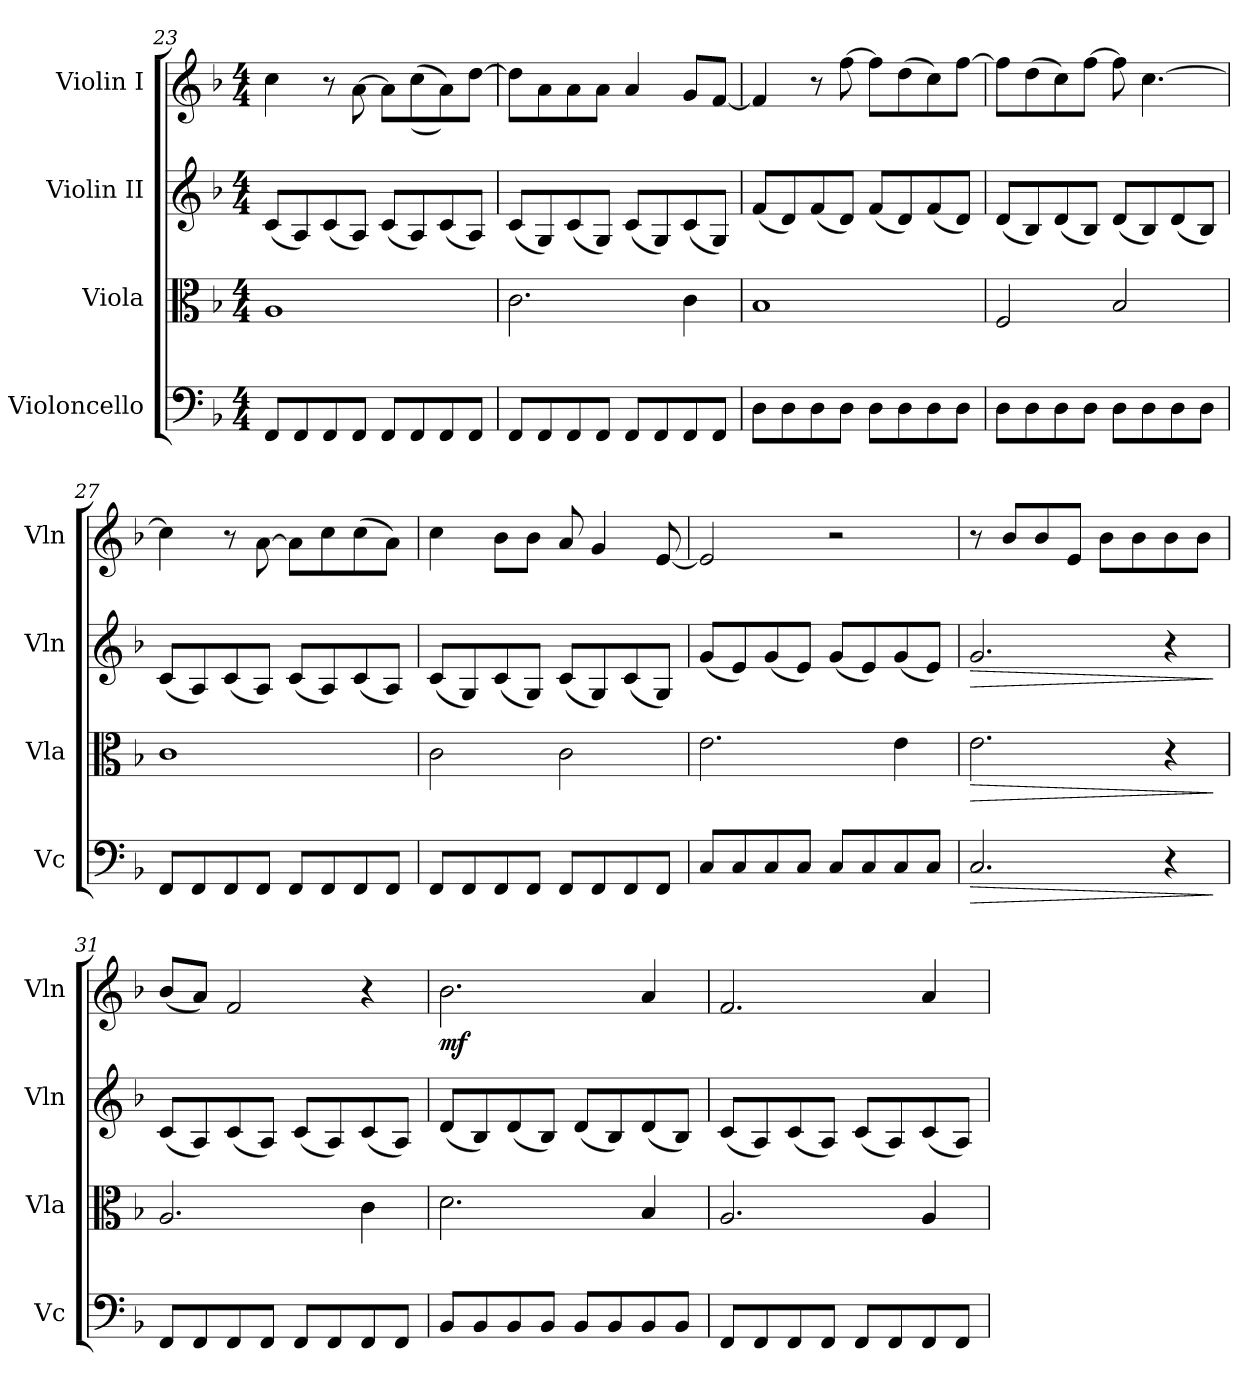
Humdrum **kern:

**kern	**dynam	**kern	**dynam	**kern	**dynam	**kern	**dynam
*part4	*part4	*part3	*part3	*part2	*part2	*part1	*part1
*staff4	*staff4	*staff3	*staff3	*staff2	*staff2	*staff1	*staff1
*I"Violoncello	*	*I"Viola	*	*I"Violin II	*	*I"Violin I	*
*I'Vc	*	*I'Vla	*	*I'Vln	*	*I'Vln	*
*clefF4	*	*clefC3	*	*clefG2	*	*clefG2	*
*k[b-]	*	*k[b-]	*	*k[b-]	*	*k[b-]	*
*M4/4	*	*M4/4	*	*M4/4	*	*M4/4	*
=23	=23	=23	=23	=23	=23	=23	=23
8FF/L	.	1A	.	(8c/L	.	4cc\	.
8FF/	.	.	.	8A/)	.	.	.
8FF/	.	.	.	(8c/	.	8r	.
8FF/J	.	.	.	8A/J)	.	[8a\	.
8FF/L	.	.	.	(8c/L	.	8a\L]	.
8FF/	.	.	.	8A/)	.	((8cc\	.
8FF/	.	.	.	(8c/	.	8a\))	.
8FF/J	.	.	.	8A/J)	.	[8dd\J	.
!!LO:LB:g=z
=24	=24	=24	=24	=24	=24	=24	=24
8FF/L	.	2.c\	.	(8c/L	.	8dd\L]	.
8FF/	.	.	.	8G/)	.	8a\	.
8FF/	.	.	.	(8c/	.	8a\	.
8FF/J	.	.	.	8G/J)	.	8a\J	.
8FF/L	.	.	.	(8c/L	.	4a/	.
8FF/	.	.	.	8G/)	.	.	.
8FF/	.	4c\	.	(8c/	.	8g/L	.
8FF/J	.	.	.	8G/J)	.	[8f/J	.
=25	=25	=25	=25	=25	=25	=25	=25
8D\L	.	1B-	.	(8f/L	.	4f/]	.
8D\	.	.	.	8d/)	.	.	.
8D\	.	.	.	(8f/	.	8r	.
8D\J	.	.	.	8d/J)	.	[8ff\	.
8D\L	.	.	.	(8f/L	.	8ff\L]	.
8D\	.	.	.	8d/)	.	(8dd\	.
8D\	.	.	.	(8f/	.	8cc\)	.
8D\J	.	.	.	8d/J)	.	[8ff\J	.
=26	=26	=26	=26	=26	=26	=26	=26
8D\L	.	2F/	.	(8d/L	.	8ff\L]	.
8D\	.	.	.	8B-/)	.	(8dd\	.
8D\	.	.	.	(8d/	.	8cc\)	.
8D\J	.	.	.	8B-/J)	.	[8ff\J	.
8D\L	.	2B-/	.	(8d/L	.	8ff\]	.
8D\	.	.	.	8B-/)	.	[4.cc\	.
8D\	.	.	.	(8d/	.	.	.
8D\J	.	.	.	8B-/J)	.	.	.
=27	=27	=27	=27	=27	=27	=27	=27
8FF/L	.	1c	.	(8c/L	.	4cc\]	.
8FF/	.	.	.	8A/)	.	.	.
8FF/	.	.	.	(8c/	.	8r	.
8FF/J	.	.	.	8A/J)	.	[8a\	.
8FF/L	.	.	.	(8c/L	.	8a\L]	.
8FF/	.	.	.	8A/)	.	8cc\	.
8FF/	.	.	.	(8c/	.	(8cc\	.
8FF/J	.	.	.	8A/J)	.	8a\J)	.
!!LO:PB:g=z
=28	=28	=28	=28	=28	=28	=28	=28
8FF/L	.	2c\	.	(8c/L	.	4cc\	.
8FF/	.	.	.	8G/)	.	.	.
8FF/	.	.	.	(8c/	.	8b-\L	.
8FF/J	.	.	.	8G/J)	.	8b-\J	.
8FF/L	.	2c\	.	(8c/L	.	8a/	.
8FF/	.	.	.	8G/)	.	4g/	.
8FF/	.	.	.	(8c/	.	.	.
8FF/J	.	.	.	8G/J)	.	[8e/	.
=29	=29	=29	=29	=29	=29	=29	=29
8C/L	.	2.e\	.	(8g/L	.	2e/]	.
8C/	.	.	.	8e/)	.	.	.
8C/	.	.	.	(8g/	.	.	.
8C/J	.	.	.	8e/J)	.	.	.
8C/L	.	.	.	(8g/L	.	2r	.
8C/	.	.	.	8e/)	.	.	.
8C/	.	4e\	.	(8g/	.	.	.
8C/J	.	.	.	8e/J)	.	.	.
=30	=30	=30	=30	=30	=30	=30	=30
!	!LO:HP:b	!	!LO:HP:b	!	!LO:HP:b	!	!
2.C/	>	2.e\	>	2.g/	>	8r	.
.	.	.	.	.	.	8b-/L	.
.	.	.	.	.	.	8b-/	.
.	.	.	.	.	.	8e/J	.
.	.	.	.	.	.	8b-\L	.
.	.	.	.	.	.	8b-\	.
4r	.	4r	.	4r	.	8b-\	.
.	.	.	.	.	.	8b-\J	.
.	]	.	]	.	]	.	.
=31	=31	=31	=31	=31	=31	=31	=31
8FF/L	.	2.A/	.	(8c/L	.	(8b-/L	.
8FF/	.	.	.	8A/)	.	8a/J)	.
8FF/	.	.	.	(8c/	.	2f/	.
8FF/J	.	.	.	8A/J)	.	.	.
8FF/L	.	.	.	(8c/L	.	.	.
8FF/	.	.	.	8A/)	.	.	.
8FF/	.	4c\	.	(8c/	.	4r	.
8FF/J	.	.	.	8A/J)	.	.	.
!!LO:LB:g=z
=32	=32	=32	=32	=32	=32	=32	=32
!	!	!	!	!	!	!	!LO:DY:b
8BB-/L	.	2.d\	.	(8d/L	.	2.b-\	mf
8BB-/	.	.	.	8B-/)	.	.	.
8BB-/	.	.	.	(8d/	.	.	.
8BB-/J	.	.	.	8B-/J)	.	.	.
8BB-/L	.	.	.	(8d/L	.	.	.
8BB-/	.	.	.	8B-/)	.	.	.
8BB-/	.	4B-/	.	(8d/	.	4a/	.
8BB-/J	.	.	.	8B-/J)	.	.	.
=33	=33	=33	=33	=33	=33	=33	=33
8FF/L	.	2.A/	.	(8c/L	.	2.f/	.
8FF/	.	.	.	8A/)	.	.	.
8FF/	.	.	.	(8c/	.	.	.
8FF/J	.	.	.	8A/J)	.	.	.
8FF/L	.	.	.	(8c/L	.	.	.
8FF/	.	.	.	8A/)	.	.	.
8FF/	.	4A/	.	(8c/	.	4a/	.
8FF/J	.	.	.	8A/J)	.	.	.
=	=	=	=	=	=	=	=
*-	*-	*-	*-	*-	*-	*-	*-
